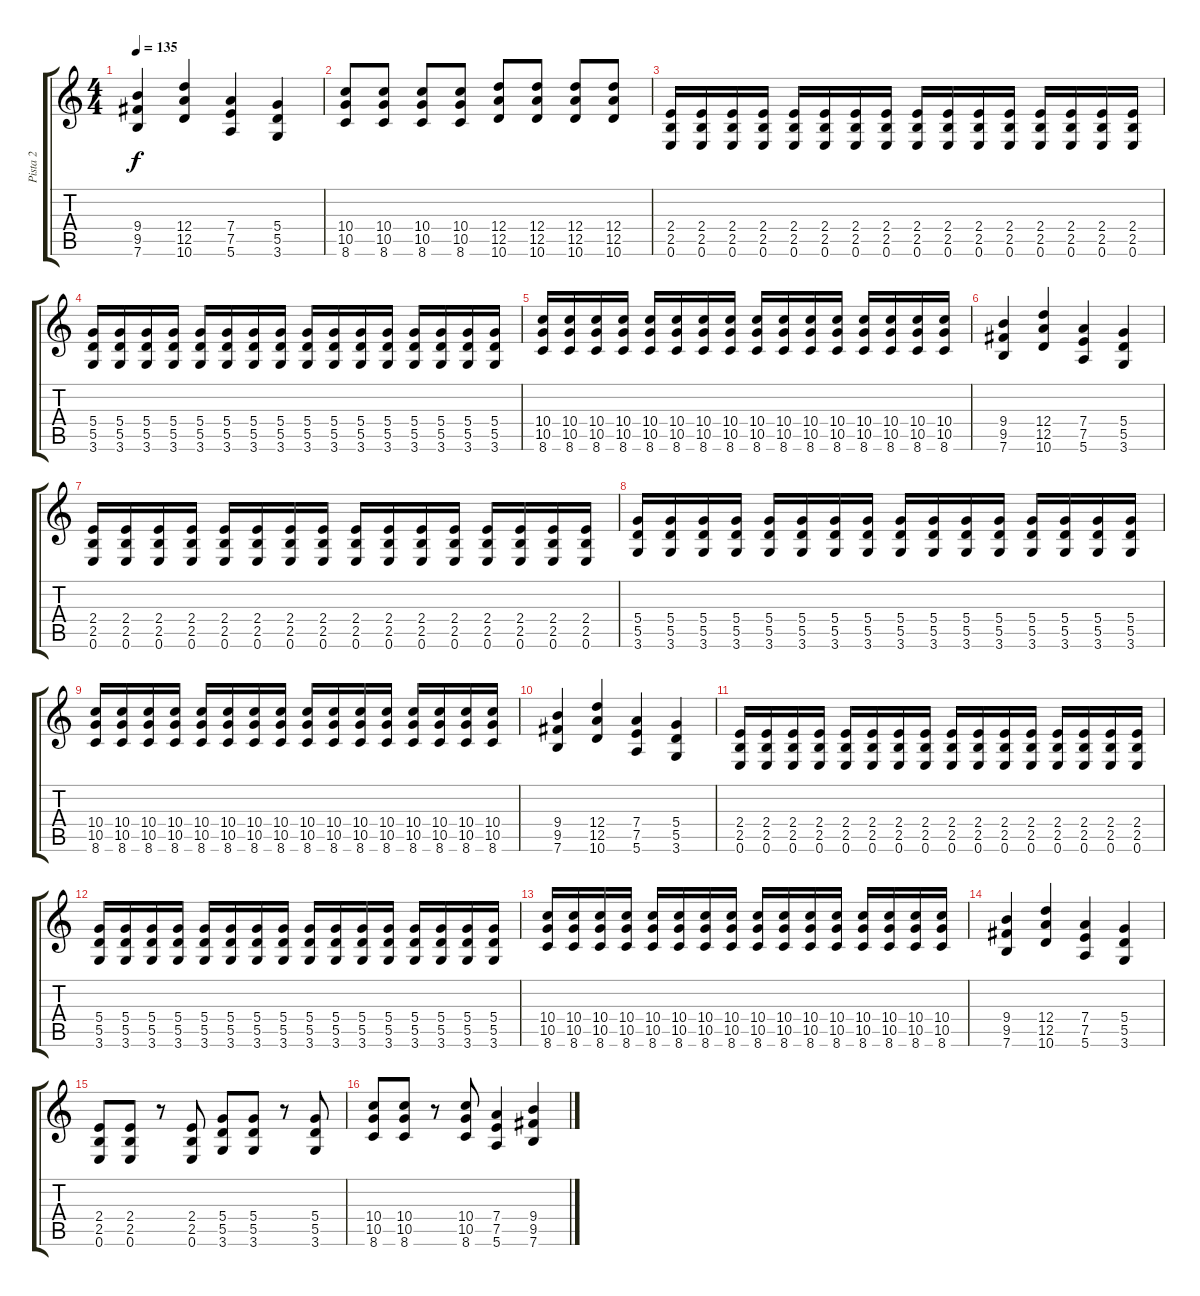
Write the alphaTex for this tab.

\track ("Pista 2" "Pista 2") {instrument overdrivenguitar}
\staff {score tabs}
\tuning (E4 B3 G3 D3 A2 E2) {hide}
\ts (4 4)
\tempo 135
\clef g2
\ks c
(9.4 9.5 7.6).4{dy f} (12.4 12.5 10.6).4 (7.4 7.5 5.6).4 (5.4 5.5 3.6).4 |
(10.4 10.5 8.6).8 (10.4 10.5 8.6).8 (10.4 10.5 8.6).8 (10.4 10.5 8.6).8 (12.4 12.5 10.6).8 (12.4 12.5 10.6).8 (12.4 12.5 10.6).8 (12.4 12.5 10.6).8 |
(2.4 2.5 0.6).16 (2.4 2.5 0.6).16 (2.4 2.5 0.6).16 (2.4 2.5 0.6).16 (2.4 2.5 0.6).16 (2.4 2.5 0.6).16 (2.4 2.5 0.6).16 (2.4 2.5 0.6).16 (2.4 2.5 0.6).16 (2.4 2.5 0.6).16 (2.4 2.5 0.6).16 (2.4 2.5 0.6).16 (2.4 2.5 0.6).16 (2.4 2.5 0.6).16 (2.4 2.5 0.6).16 (2.4 2.5 0.6).16 |
(5.4 5.5 3.6).16 (5.4 5.5 3.6).16 (5.4 5.5 3.6).16 (5.4 5.5 3.6).16 (5.4 5.5 3.6).16 (5.4 5.5 3.6).16 (5.4 5.5 3.6).16 (5.4 5.5 3.6).16 (5.4 5.5 3.6).16 (5.4 5.5 3.6).16 (5.4 5.5 3.6).16 (5.4 5.5 3.6).16 (5.4 5.5 3.6).16 (5.4 5.5 3.6).16 (5.4 5.5 3.6).16 (5.4 5.5 3.6).16 |
(10.4 10.5 8.6).16 (10.4 10.5 8.6).16 (10.4 10.5 8.6).16 (10.4 10.5 8.6).16 (10.4 10.5 8.6).16 (10.4 10.5 8.6).16 (10.4 10.5 8.6).16 (10.4 10.5 8.6).16 (10.4 10.5 8.6).16 (10.4 10.5 8.6).16 (10.4 10.5 8.6).16 (10.4 10.5 8.6).16 (10.4 10.5 8.6).16 (10.4 10.5 8.6).16 (10.4 10.5 8.6).16 (10.4 10.5 8.6).16 |
(9.4 9.5 7.6).4 (12.4 12.5 10.6).4 (7.4 7.5 5.6).4 (5.4 5.5 3.6).4 |
(2.4 2.5 0.6).16 (2.4 2.5 0.6).16 (2.4 2.5 0.6).16 (2.4 2.5 0.6).16 (2.4 2.5 0.6).16 (2.4 2.5 0.6).16 (2.4 2.5 0.6).16 (2.4 2.5 0.6).16 (2.4 2.5 0.6).16 (2.4 2.5 0.6).16 (2.4 2.5 0.6).16 (2.4 2.5 0.6).16 (2.4 2.5 0.6).16 (2.4 2.5 0.6).16 (2.4 2.5 0.6).16 (2.4 2.5 0.6).16 |
(5.4 5.5 3.6).16 (5.4 5.5 3.6).16 (5.4 5.5 3.6).16 (5.4 5.5 3.6).16 (5.4 5.5 3.6).16 (5.4 5.5 3.6).16 (5.4 5.5 3.6).16 (5.4 5.5 3.6).16 (5.4 5.5 3.6).16 (5.4 5.5 3.6).16 (5.4 5.5 3.6).16 (5.4 5.5 3.6).16 (5.4 5.5 3.6).16 (5.4 5.5 3.6).16 (5.4 5.5 3.6).16 (5.4 5.5 3.6).16 |
(10.4 10.5 8.6).16 (10.4 10.5 8.6).16 (10.4 10.5 8.6).16 (10.4 10.5 8.6).16 (10.4 10.5 8.6).16 (10.4 10.5 8.6).16 (10.4 10.5 8.6).16 (10.4 10.5 8.6).16 (10.4 10.5 8.6).16 (10.4 10.5 8.6).16 (10.4 10.5 8.6).16 (10.4 10.5 8.6).16 (10.4 10.5 8.6).16 (10.4 10.5 8.6).16 (10.4 10.5 8.6).16 (10.4 10.5 8.6).16 |
(9.4 9.5 7.6).4 (12.4 12.5 10.6).4 (7.4 7.5 5.6).4 (5.4 5.5 3.6).4 |
(2.4 2.5 0.6).16 (2.4 2.5 0.6).16 (2.4 2.5 0.6).16 (2.4 2.5 0.6).16 (2.4 2.5 0.6).16 (2.4 2.5 0.6).16 (2.4 2.5 0.6).16 (2.4 2.5 0.6).16 (2.4 2.5 0.6).16 (2.4 2.5 0.6).16 (2.4 2.5 0.6).16 (2.4 2.5 0.6).16 (2.4 2.5 0.6).16 (2.4 2.5 0.6).16 (2.4 2.5 0.6).16 (2.4 2.5 0.6).16 |
(5.4 5.5 3.6).16 (5.4 5.5 3.6).16 (5.4 5.5 3.6).16 (5.4 5.5 3.6).16 (5.4 5.5 3.6).16 (5.4 5.5 3.6).16 (5.4 5.5 3.6).16 (5.4 5.5 3.6).16 (5.4 5.5 3.6).16 (5.4 5.5 3.6).16 (5.4 5.5 3.6).16 (5.4 5.5 3.6).16 (5.4 5.5 3.6).16 (5.4 5.5 3.6).16 (5.4 5.5 3.6).16 (5.4 5.5 3.6).16 |
(10.4 10.5 8.6).16 (10.4 10.5 8.6).16 (10.4 10.5 8.6).16 (10.4 10.5 8.6).16 (10.4 10.5 8.6).16 (10.4 10.5 8.6).16 (10.4 10.5 8.6).16 (10.4 10.5 8.6).16 (10.4 10.5 8.6).16 (10.4 10.5 8.6).16 (10.4 10.5 8.6).16 (10.4 10.5 8.6).16 (10.4 10.5 8.6).16 (10.4 10.5 8.6).16 (10.4 10.5 8.6).16 (10.4 10.5 8.6).16 |
(9.4 9.5 7.6).4 (12.4 12.5 10.6).4 (7.4 7.5 5.6).4 (5.4 5.5 3.6).4 |
(2.4 2.5 0.6).8 (2.4 2.5 0.6).8 r.8 (2.4 2.5 0.6).8 (5.4 5.5 3.6).8 (5.4 5.5 3.6).8 r.8 (5.4 5.5 3.6).8 |
(10.4 10.5 8.6).8 (10.4 10.5 8.6).8 r.8 (10.4 10.5 8.6).8 (7.4 7.5 5.6).4 (9.4 9.5 7.6).4
